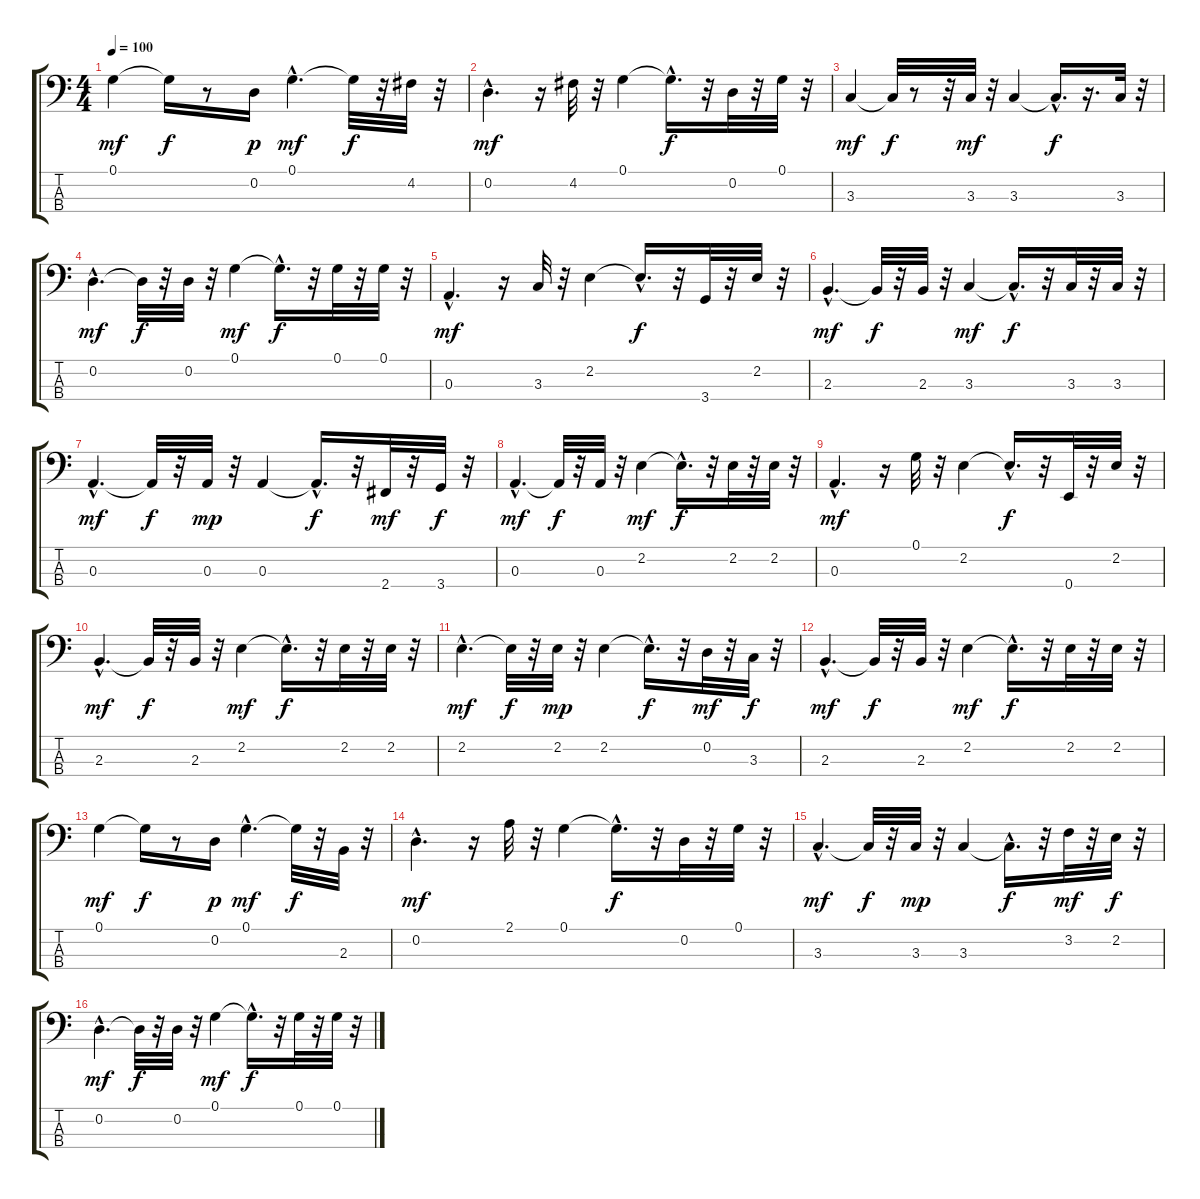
\track "" {instrument electricbassfinger}
\staff {score tabs}
\tuning (G2 D2 A1 E1) {hide}
\ts (4 4)
\tempo 100
\clef f4
\ks c
0.1.4{dy mf} 0.1{t}.16{dy f} r.8 0.2.16{dy p} 0.1{hac}.4{d dy mf} 0.1{t}.32{dy f} r.32 4.2.32 r.32 |
0.2{hac}.4{d dy mf} r.16 4.2.32 r.32 0.1.4 0.1{hac t}.16{d dy f} r.32 0.2.32 r.32 0.1.32 r.32 |
3.3.4{dy mf} 3.3{t}.32{dy f} r.8 r.32 3.3.32{dy mf} r.32 3.3.4 3.3{hac t}.16{d dy f} r.16{d} 3.3.32 r.32 |
0.2{hac}.4{d dy mf} 0.2{t}.32{dy f} r.32 0.2.32 r.32 0.1.4{dy mf} 0.1{hac t}.16{d dy f} r.32 0.1.32 r.32 0.1.32 r.32 |
0.3{hac}.4{d dy mf} r.16 3.3.32 r.32 2.2.4 2.2{hac t}.16{d dy f} r.32 3.4.32 r.32 2.2.32 r.32 |
2.3{hac}.4{d dy mf} 2.3{t}.32{dy f} r.32 2.3.32 r.32 3.3.4{dy mf} 3.3{hac t}.16{d dy f} r.32 3.3.32 r.32 3.3.32 r.32 |
0.3{hac}.4{d dy mf} 0.3{t}.32{dy f} r.32 0.3.32{dy mp} r.32 0.3.4 0.3{hac t}.16{d dy f} r.32 2.4.32{dy mf} r.32 3.4.32{dy f} r.32 |
0.3{hac}.4{d dy mf} 0.3{t}.32{dy f} r.32 0.3.32 r.32 2.2.4{dy mf} 2.2{hac t}.16{d dy f} r.32 2.2.32 r.32 2.2.32 r.32 |
0.3{hac}.4{d dy mf} r.16 0.1.32 r.32 2.2.4 2.2{hac t}.16{d dy f} r.32 0.4.32 r.32 2.2.32 r.32 |
2.3{hac}.4{d dy mf} 2.3{t}.32{dy f} r.32 2.3.32 r.32 2.2.4{dy mf} 2.2{hac t}.16{d dy f} r.32 2.2.32 r.32 2.2.32 r.32 |
2.2{hac}.4{d dy mf} 2.2{t}.32{dy f} r.32 2.2.32{dy mp} r.32 2.2.4 2.2{hac t}.16{d dy f} r.32 0.2.32{dy mf} r.32 3.3.32{dy f} r.32 |
2.3{hac}.4{d dy mf} 2.3{t}.32{dy f} r.32 2.3.32 r.32 2.2.4{dy mf} 2.2{hac t}.16{d dy f} r.32 2.2.32 r.32 2.2.32 r.32 |
0.1.4{dy mf} 0.1{t}.16{dy f} r.8 0.2.16{dy p} 0.1{hac}.4{d dy mf} 0.1{t}.32{dy f} r.32 2.3.32 r.32 |
0.2{hac}.4{d dy mf} r.16 2.1.32 r.32 0.1.4 0.1{hac t}.16{d dy f} r.32 0.2.32 r.32 0.1.32 r.32 |
3.3{hac}.4{d dy mf} 3.3{t}.32{dy f} r.32 3.3.32{dy mp} r.32 3.3.4 3.3{hac t}.16{d dy f} r.32 3.2.32{dy mf} r.32 2.2.32{dy f} r.32 |
0.2{hac}.4{d dy mf} 0.2{t}.32{dy f} r.32 0.2.32 r.32 0.1.4{dy mf} 0.1{hac t}.16{d dy f} r.32 0.1.32 r.32 0.1.32 r.32
